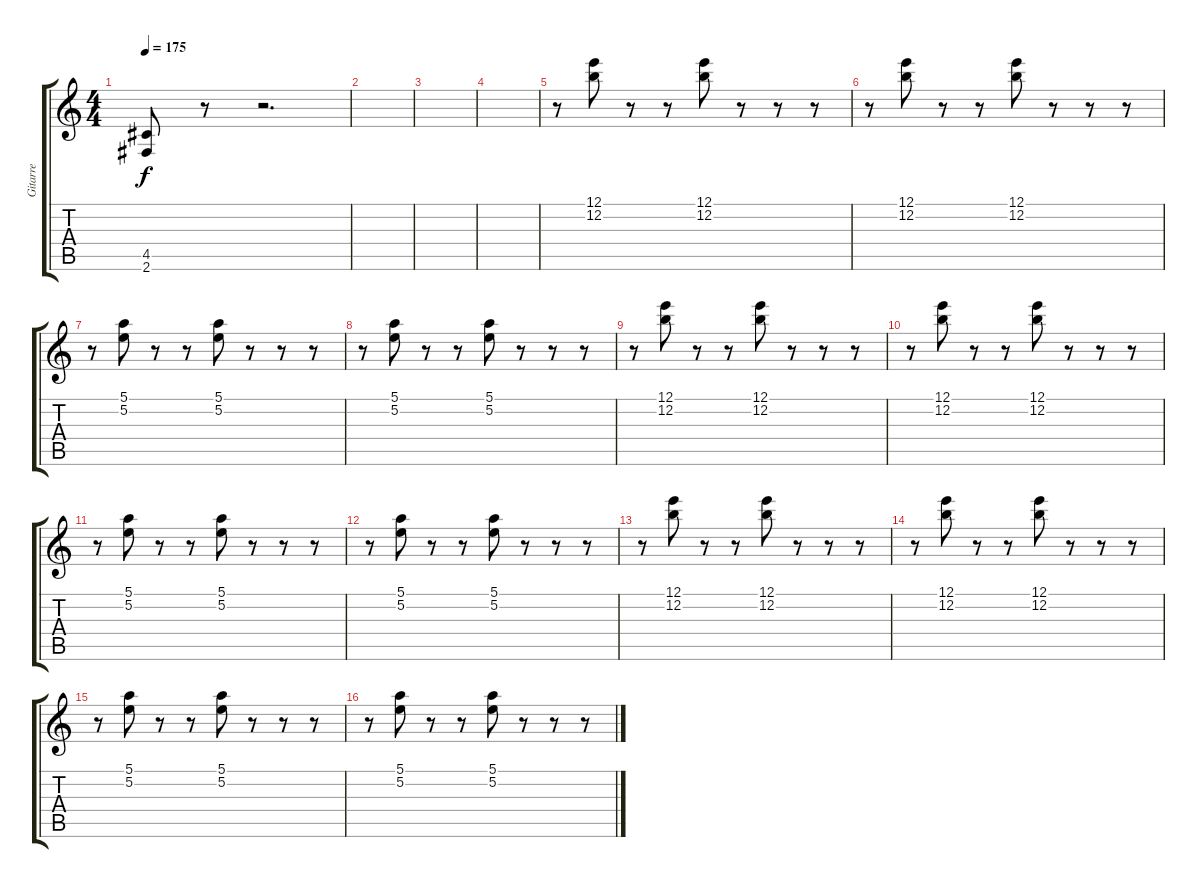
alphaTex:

\track ("Gitarre" "Gitarre") {instrument electricguitarclean}
\staff {score tabs}
\tuning (E4 B3 G3 D3 A2 E2) {hide}
\ts (4 4)
\tempo 175
\clef g2
\ks c
(4.5 2.6).8{dy f} r.8 r.2{d} |
|
|
|
r.8{volume 12 instrument acousticguitarsteel} (12.1 12.2).8 r.8 r.8 (12.1 12.2).8 r.8 r.8 r.8 |
r.8 (12.1 12.2).8 r.8 r.8 (12.1 12.2).8 r.8 r.8 r.8 |
r.8 (5.1 5.2).8 r.8 r.8 (5.1 5.2).8 r.8 r.8 r.8 |
r.8 (5.1 5.2).8 r.8 r.8 (5.1 5.2).8 r.8 r.8 r.8 |
r.8{volume 12 instrument acousticguitarsteel} (12.1 12.2).8 r.8 r.8 (12.1 12.2).8 r.8 r.8 r.8 |
r.8 (12.1 12.2).8 r.8 r.8 (12.1 12.2).8 r.8 r.8 r.8 |
r.8 (5.1 5.2).8 r.8 r.8 (5.1 5.2).8 r.8 r.8 r.8 |
r.8 (5.1 5.2).8 r.8 r.8 (5.1 5.2).8 r.8 r.8 r.8 |
r.8{volume 12 instrument acousticguitarsteel} (12.1 12.2).8 r.8 r.8 (12.1 12.2).8 r.8 r.8 r.8 |
r.8 (12.1 12.2).8 r.8 r.8 (12.1 12.2).8 r.8 r.8 r.8 |
r.8 (5.1 5.2).8 r.8 r.8 (5.1 5.2).8 r.8 r.8 r.8 |
r.8 (5.1 5.2).8 r.8 r.8 (5.1 5.2).8 r.8 r.8 r.8
